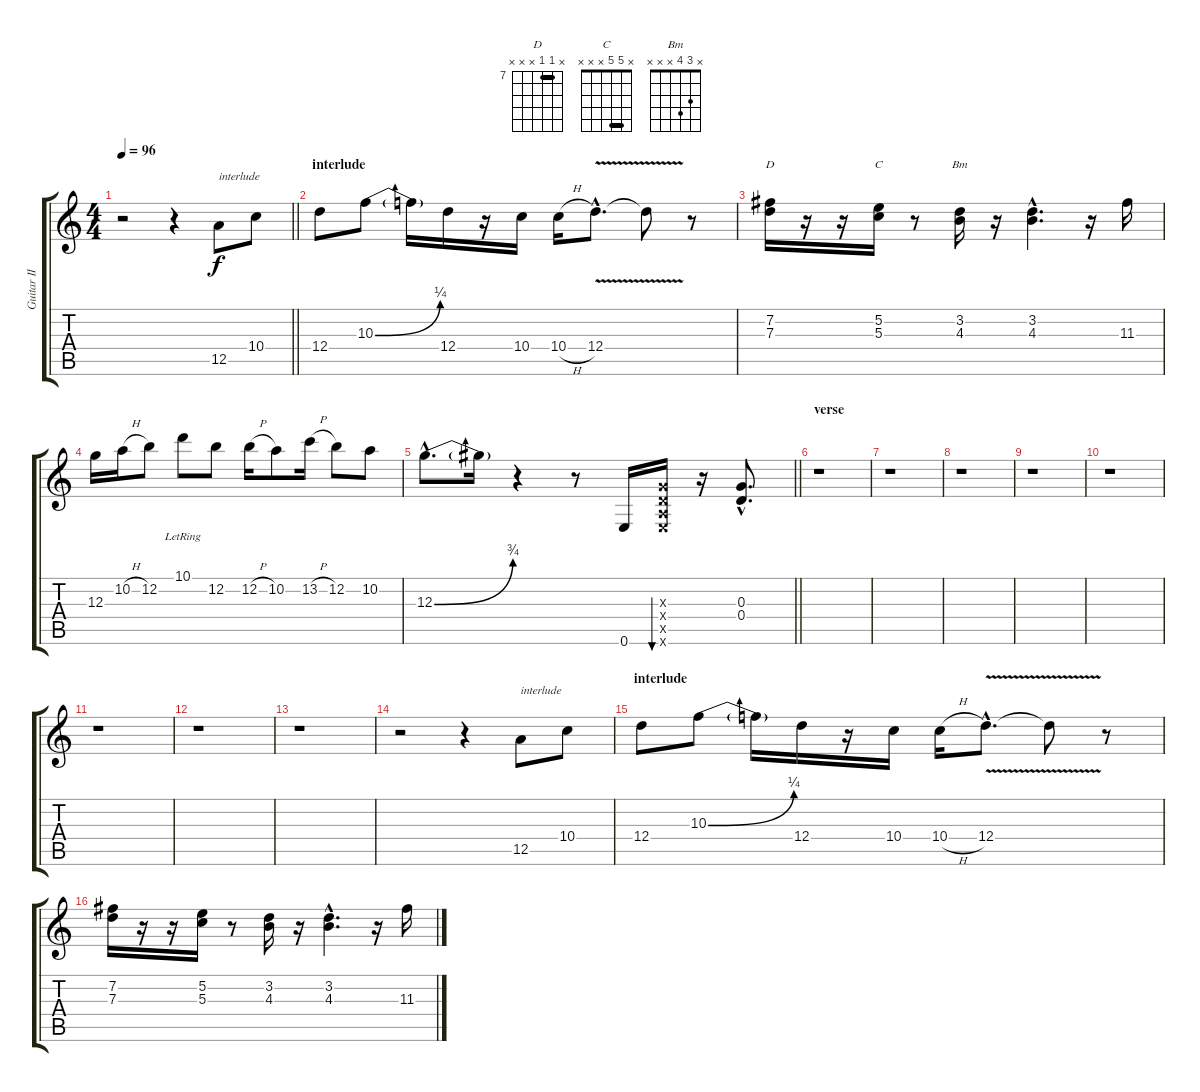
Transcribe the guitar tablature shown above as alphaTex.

\track ("Guitar II" "Guitar II") {instrument acousticguitarsteel}
\staff {score tabs}
\tuning (E4 B3 G3 D3 A2 E2) {hide}
\chord ("D" x 7 7 x x x) {firstfret 7 barre 7}
\chord ("C" x 5 5 x x x) {barre 5}
\chord ("Bm" x 3 4 x x x)
\ts (4 4)
\tempo 96
\clef g2
\barLineRight lightlight
\ks c
r.2{dy f} r.4 12.5.8{txt "interlude"} 10.4.8 |
\section ("" "interlude")
12.4.8 10.3{be (bend 0 0 60 1)}.8 10.3{t}.16 12.4.16 r.16 10.4.16 10.4{h}.16 12.4{v hac}.8{d} 12.4{t}.8 r.8 |
(7.2 7.3).16{ch "D"} r.16 r.16 (5.2 5.3).16{ch "C"} r.8 (3.2 4.3).16{ch "Bm"} r.16 (3.2{hac} 4.3{hac}).4{d} r.16 11.3.16 |
12.3.16 10.2{h}.16 12.2.8 10.1{lr}.8 12.2.8 12.2{h}.16 10.2.8 13.2{h}.16 12.2.8 10.2.8 |
\barLineRight lightlight
12.3{be (bend 0 0 60 3) hac}.8{d} 12.3{t}.16 r.4 r.8 0.6.16 (0.3{x} 0.4{x} 0.5{x} 0.6{x}).16{bu 240} r.16 (0.3{hac} 0.4{hac}).8{d} |
\section ("" "verse")
r.1 |
r.1 |
r.1 |
r.1 |
r.1 |
r.1 |
r.1 |
r.1 |
r.2 r.4 12.5.8{txt "interlude"} 10.4.8 |
\section ("" "interlude")
12.4.8 10.3{be (bend 0 0 60 1)}.8 10.3{t}.16 12.4.16 r.16 10.4.16 10.4{h}.16 12.4{v hac}.8{d} 12.4{t}.8 r.8 |
(7.2 7.3).16 r.16 r.16 (5.2 5.3).16 r.8 (3.2 4.3).16 r.16 (3.2{hac} 4.3{hac}).4{d} r.16 11.3.16
